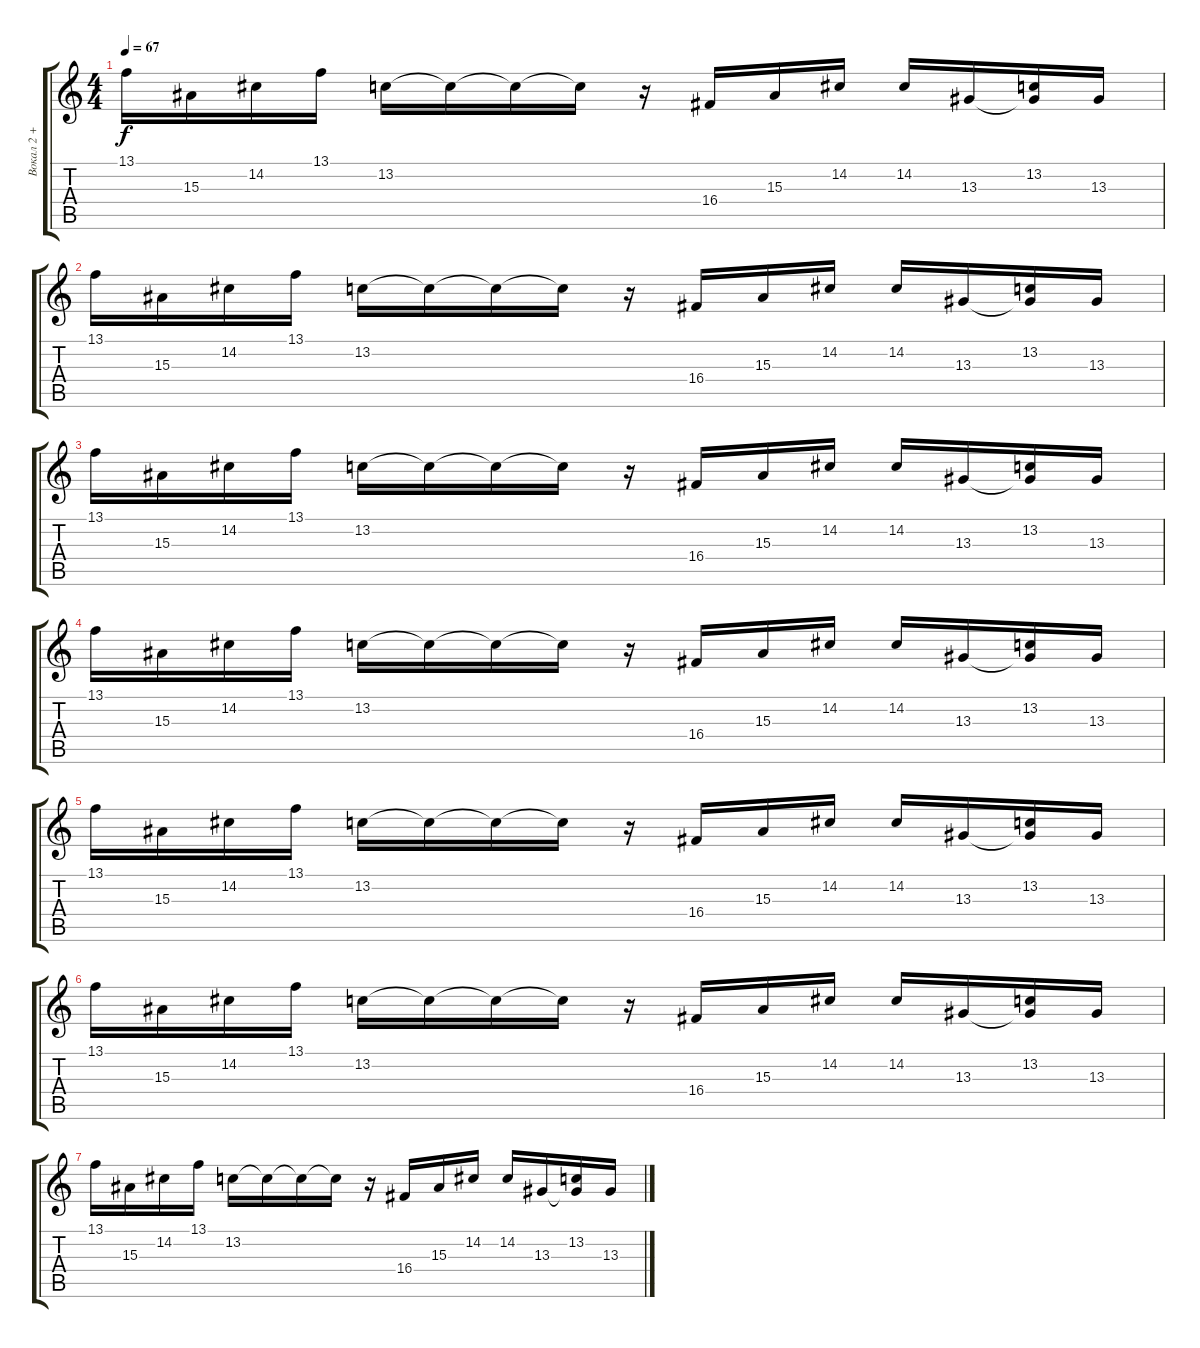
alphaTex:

\track ("Вокал 2 + еффект" "Вокал 2 + ") {instrument pad8sweep}
\staff {score tabs}
\tuning (E4 B3 G3 D3 A2 E2) {hide}
\ts (4 4)
\tempo 67
\clef g2
\ks c
13.1.16{dy f} 15.3.16 14.2.16 13.1.16 13.2.16 13.2{t}.16 13.2{t}.16 13.2{t}.16 r.16 16.4.16 15.3.16 14.2.16 14.2.16 13.3.16 (13.2 13.3{t}).16 13.3.16 |
13.1.16 15.3.16 14.2.16 13.1.16 13.2.16 13.2{t}.16 13.2{t}.16 13.2{t}.16 r.16 16.4.16 15.3.16 14.2.16 14.2.16 13.3.16 (13.2 13.3{t}).16 13.3.16 |
13.1.16 15.3.16 14.2.16 13.1.16 13.2.16 13.2{t}.16 13.2{t}.16 13.2{t}.16 r.16 16.4.16 15.3.16 14.2.16 14.2.16 13.3.16 (13.2 13.3{t}).16 13.3.16 |
13.1.16 15.3.16 14.2.16 13.1.16 13.2.16 13.2{t}.16 13.2{t}.16 13.2{t}.16 r.16 16.4.16 15.3.16 14.2.16 14.2.16 13.3.16 (13.2 13.3{t}).16 13.3.16 |
13.1.16 15.3.16 14.2.16 13.1.16 13.2.16 13.2{t}.16 13.2{t}.16 13.2{t}.16 r.16 16.4.16 15.3.16 14.2.16 14.2.16 13.3.16 (13.2 13.3{t}).16 13.3.16 |
13.1.16 15.3.16 14.2.16 13.1.16 13.2.16 13.2{t}.16 13.2{t}.16 13.2{t}.16 r.16 16.4.16 15.3.16 14.2.16 14.2.16 13.3.16 (13.2 13.3{t}).16 13.3.16 |
13.1.16 15.3.16 14.2.16 13.1.16 13.2.16 13.2{t}.16 13.2{t}.16 13.2{t}.16 r.16 16.4.16 15.3.16 14.2.16 14.2.16 13.3.16 (13.2 13.3{t}).16 13.3.16
